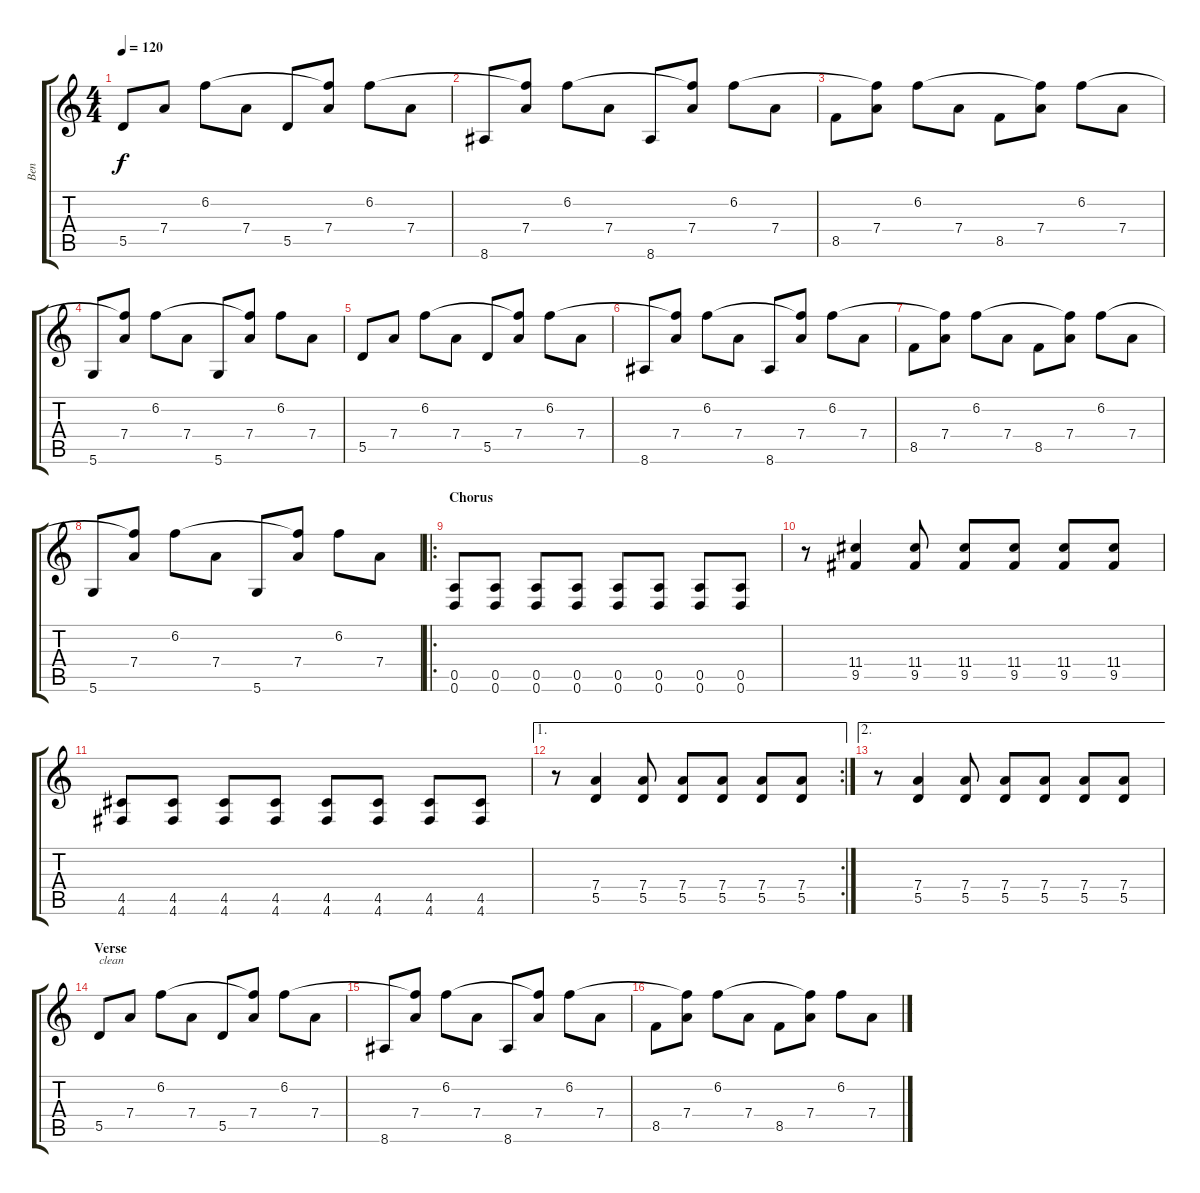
\track ("Ben" "Ben") {instrument electricguitarclean}
\staff {score tabs}
\tuning (E4 B3 G3 D3 A2 D2) {hide}
\ts (4 4)
\tempo 120
\clef g2
\ks c
5.5.8{dy f} 7.4.8 6.2.8 7.4.8 5.5.8 (6.2{t} 7.4).8 6.2.8 7.4.8 |
8.6.8 (6.2{t} 7.4).8 6.2.8 7.4.8 8.6.8 (6.2{t} 7.4).8 6.2.8 7.4.8 |
8.5.8 (6.2{t} 7.4).8 6.2.8 7.4.8 8.5.8 (6.2{t} 7.4).8 6.2.8 7.4.8 |
5.6.8 (6.2{t} 7.4).8 6.2.8 7.4.8 5.6.8 (6.2{t} 7.4).8 6.2.8 7.4.8 |
5.5.8 7.4.8 6.2.8 7.4.8 5.5.8 (6.2{t} 7.4).8 6.2.8 7.4.8 |
8.6.8 (6.2{t} 7.4).8 6.2.8 7.4.8 8.6.8 (6.2{t} 7.4).8 6.2.8 7.4.8 |
8.5.8 (6.2{t} 7.4).8 6.2.8 7.4.8 8.5.8 (6.2{t} 7.4).8 6.2.8 7.4.8 |
5.6.8 (6.2{t} 7.4).8 6.2.8 7.4.8 5.6.8 (6.2{t} 7.4).8 6.2.8 7.4.8 |
\ro
\section ("" "Chorus")
(0.5 0.6).8{instrument distortionguitar} (0.5 0.6).8 (0.5 0.6).8 (0.5 0.6).8 (0.5 0.6).8 (0.5 0.6).8 (0.5 0.6).8 (0.5 0.6).8 |
r.8 (11.4 9.5).4 (11.4 9.5).8 (11.4 9.5).8 (11.4 9.5).8 (11.4 9.5).8 (11.4 9.5).8 |
(4.5 4.6).8 (4.5 4.6).8 (4.5 4.6).8 (4.5 4.6).8 (4.5 4.6).8 (4.5 4.6).8 (4.5 4.6).8 (4.5 4.6).8 |
\ae 1
\rc 2
r.8 (7.4 5.5).4 (7.4 5.5).8 (7.4 5.5).8 (7.4 5.5).8 (7.4 5.5).8 (7.4 5.5).8 |
\ae 2
r.8 (7.4 5.5).4 (7.4 5.5).8 (7.4 5.5).8 (7.4 5.5).8 (7.4 5.5).8 (7.4 5.5).8 |
\section ("" "Verse")
5.5.8{txt "clean" instrument electricguitarclean} 7.4.8 6.2.8 7.4.8 5.5.8 (6.2{t} 7.4).8 6.2.8 7.4.8 |
8.6.8 (6.2{t} 7.4).8 6.2.8 7.4.8 8.6.8 (6.2{t} 7.4).8 6.2.8 7.4.8 |
8.5.8 (6.2{t} 7.4).8 6.2.8 7.4.8 8.5.8 (6.2{t} 7.4).8 6.2.8 7.4.8
